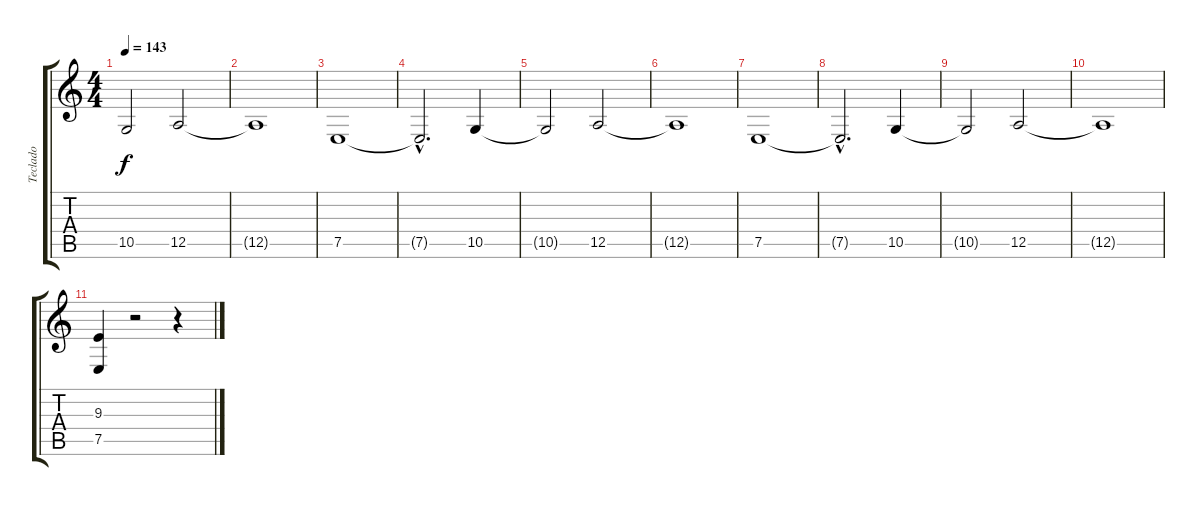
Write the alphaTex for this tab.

\track ("Teclado" "Teclado") {instrument choiraahs}
\staff {score tabs}
\tuning (E4 B3 G3 D3 A2 E2) {hide}
\ts (4 4)
\tempo 143
\clef g2
\ks c
10.5{t}.2{dy f} 12.5.2 |
12.5{t}.1 |
7.5.1 |
7.5{hac t}.2{d} 10.5.4 |
10.5{t}.2 12.5.2 |
12.5{t}.1 |
7.5.1 |
7.5{hac t}.2{d} 10.5.4 |
10.5{t}.2 12.5.2 |
12.5{t}.1 |
(9.3 7.5).4 r.2 r.4
